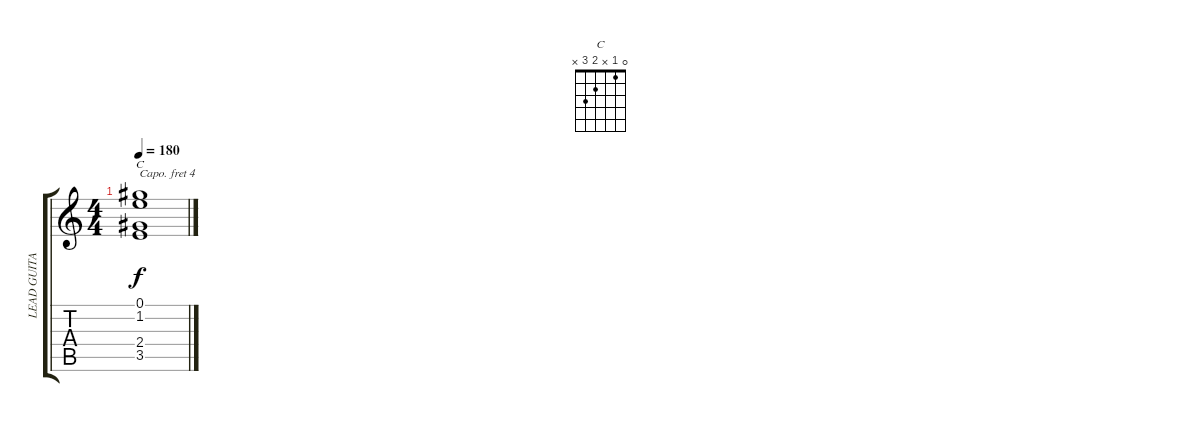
\track ("LEAD GUITAR" "LEAD GUITA") {instrument acousticguitarsteel}
\staff {score tabs}
\capo 4
\tuning (E4 B3 G3 D3 A2 E2) {hide}
\chord ("C" 0 1 x 2 3 x)
\ts (4 4)
\tempo 180
\clef g2
\ks c
(0.1 1.2 2.4 3.5).1{ch "C" dy f}
